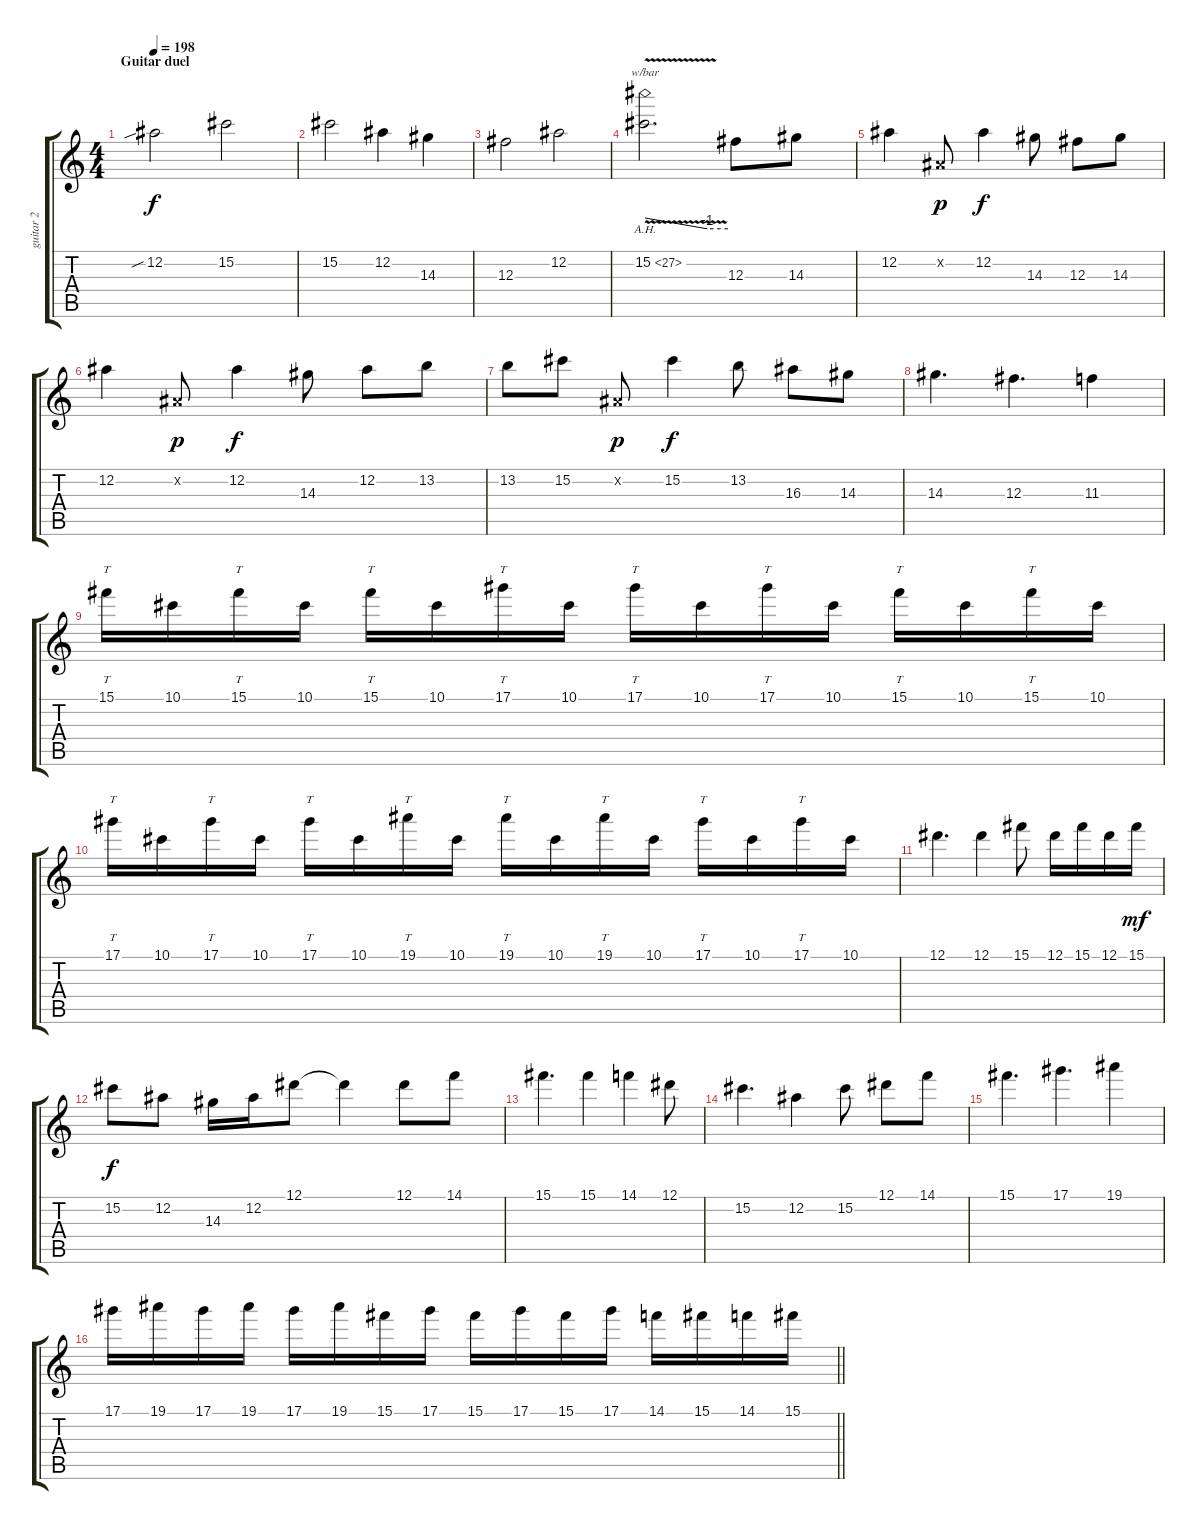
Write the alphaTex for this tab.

\track ("guitar 2" "guitar 2") {instrument distortionguitar}
\staff {score tabs}
\tuning (Eb4 Bb3 Gb3 Db3 Ab2 Eb2) {hide}
\ts (4 4)
\section ("" "Guitar duel")
\tempo 198
\clef g2
\ks c
12.2{sib}.2{dy f} 15.2.2 |
15.2.2 12.2.4 14.3.4 |
12.3.2 12.2.2 |
15.2{ah 12 v}.2{d tbe (custom default 0 0 45 -4 60 -4)} 12.3.8 14.3.8 |
12.2.4 0.2{x}.8{dy p} 12.2.4{dy f} 14.3.8 12.3.8 14.3.8 |
12.2.4 0.2{x}.8{dy p} 12.2.4{dy f} 14.3.8 12.2.8 13.2.8 |
13.2.8 15.2.8 0.2{x}.8{dy p} 15.2.4{dy f} 13.2.8 16.3.8 14.3.8 |
14.3.4{d} 12.3.4{d} 11.3.4 |
15.1.16{tt} 10.1.16 15.1.16{tt} 10.1.16 15.1.16{tt} 10.1.16 17.1.16{tt} 10.1.16 17.1.16{tt} 10.1.16 17.1.16{tt} 10.1.16 15.1.16{tt} 10.1.16 15.1.16{tt} 10.1.16 |
17.1.16{tt} 10.1.16 17.1.16{tt} 10.1.16 17.1.16{tt} 10.1.16 19.1.16{tt} 10.1.16 19.1.16{tt} 10.1.16 19.1.16{tt} 10.1.16 17.1.16{tt} 10.1.16 17.1.16{tt} 10.1.16 |
12.1.4{d} 12.1.4 15.1.8 12.1.16 15.1.16 12.1.16 15.1.16{dy mf} |
15.2.8{dy f} 12.2.8 14.3.16 12.2.16 12.1.8 12.1{t}.4 12.1.8 14.1.8 |
15.1.4{d} 15.1.4 14.1.4 12.1.8 |
15.2.4{d} 12.2.4 15.2.8 12.1.8 14.1.8 |
15.1.4{d} 17.1.4{d} 19.1.4 |
\barLineRight lightlight
17.1.16 19.1.16 17.1.16 19.1.16 17.1.16 19.1.16 15.1.16 17.1.16 15.1.16 17.1.16 15.1.16 17.1.16 14.1.16 15.1.16 14.1.16 15.1.16
